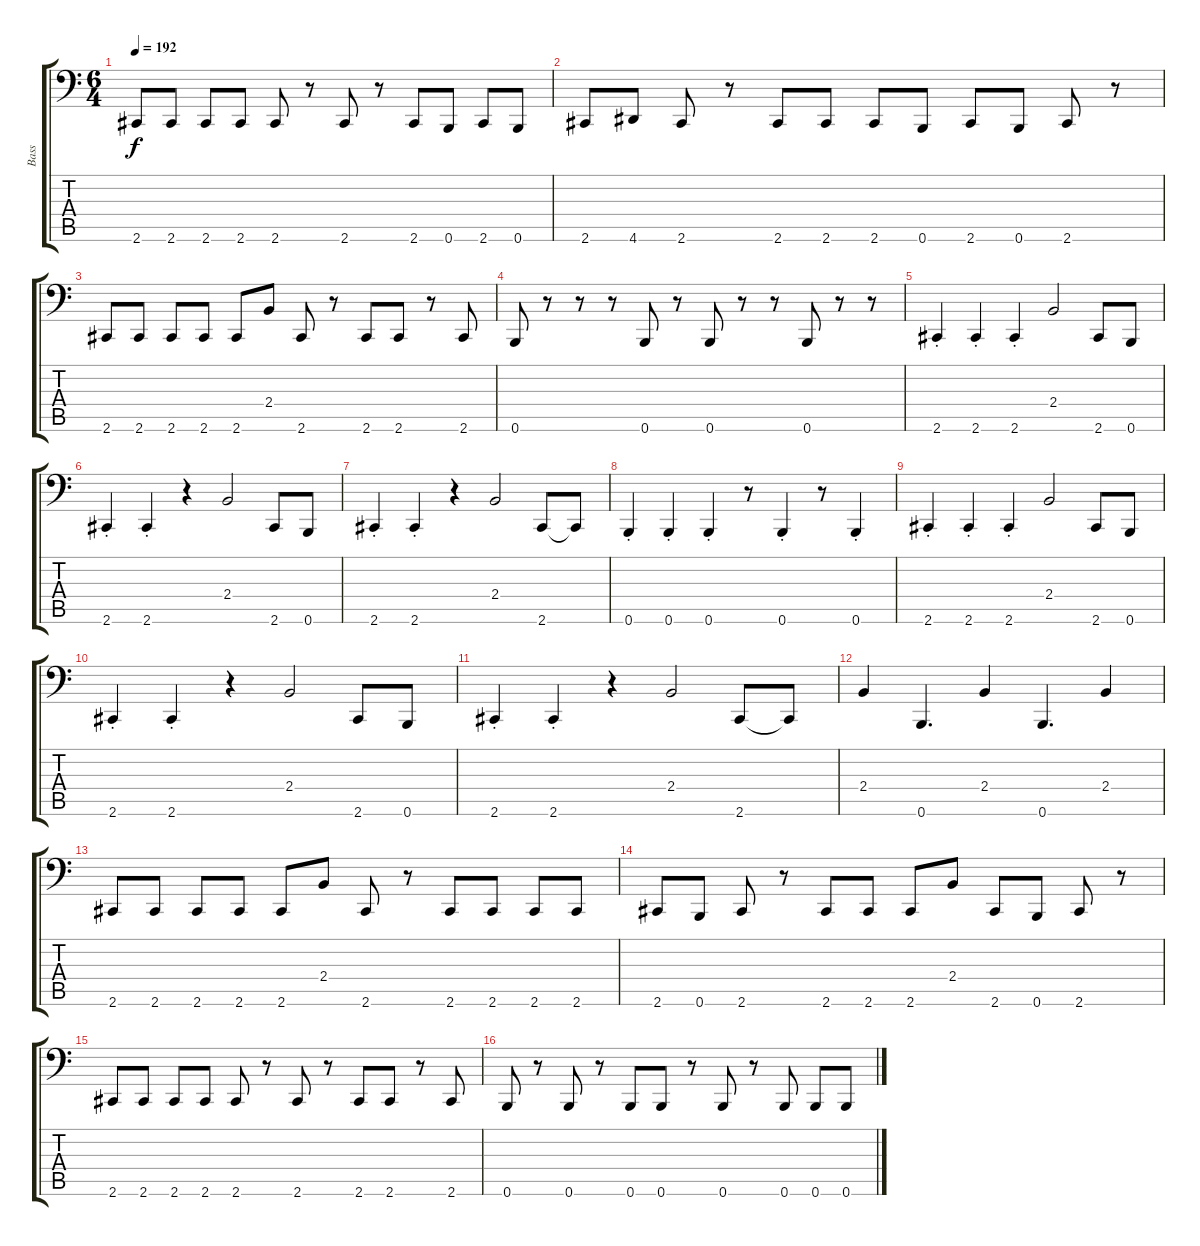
\track ("Bass" "Bass") {instrument electricbassfinger}
\staff {score tabs}
\tuning (C3 G2 D2 A1 E1 B0) {hide}
\ts (6 4)
\tempo 192
\clef f4
\ks c
2.6.8{dy f} 2.6.8 2.6.8 2.6.8 2.6.8 r.8 2.6.8 r.8 2.6.8 0.6.8 2.6.8 0.6.8 |
2.6.8 4.6.8 2.6.8 r.8 2.6.8 2.6.8 2.6.8 0.6.8 2.6.8 0.6.8 2.6.8 r.8 |
2.6.8 2.6.8 2.6.8 2.6.8 2.6.8 2.4.8 2.6.8 r.8 2.6.8 2.6.8 r.8 2.6.8 |
0.6.8 r.8 r.8 r.8 0.6.8 r.8 0.6.8 r.8 r.8 0.6.8 r.8 r.8 |
2.6{st}.4{volume 11} 2.6{st}.4 2.6{st}.4 2.4.2 2.6.8 0.6.8 |
2.6{st}.4 2.6{st}.4 r.4 2.4.2 2.6.8 0.6.8 |
2.6{st}.4 2.6{st}.4 r.4 2.4.2 2.6.8 2.6{t}.8 |
0.6{st}.4 0.6{st}.4 0.6{st}.4 r.8 0.6{st}.4 r.8 0.6{st}.4 |
2.6{st}.4 2.6{st}.4 2.6{st}.4 2.4.2 2.6.8 0.6.8 |
2.6{st}.4 2.6{st}.4 r.4 2.4.2 2.6.8 0.6.8 |
2.6{st}.4 2.6{st}.4 r.4 2.4.2 2.6.8 2.6{t}.8 |
2.4.4{volume 16} 0.6.4{d} 2.4.4 0.6.4{d} 2.4.4 |
2.6.8 2.6.8 2.6.8 2.6.8 2.6.8 2.4.8 2.6.8 r.8 2.6.8 2.6.8 2.6.8 2.6.8 |
2.6.8 0.6.8 2.6.8 r.8 2.6.8 2.6.8 2.6.8 2.4.8 2.6.8 0.6.8 2.6.8 r.8 |
2.6.8 2.6.8 2.6.8 2.6.8 2.6.8 r.8 2.6.8 r.8 2.6.8 2.6.8 r.8 2.6.8 |
0.6.8 r.8 0.6.8 r.8 0.6.8 0.6.8 r.8 0.6.8 r.8 0.6.8 0.6.8 0.6.8
